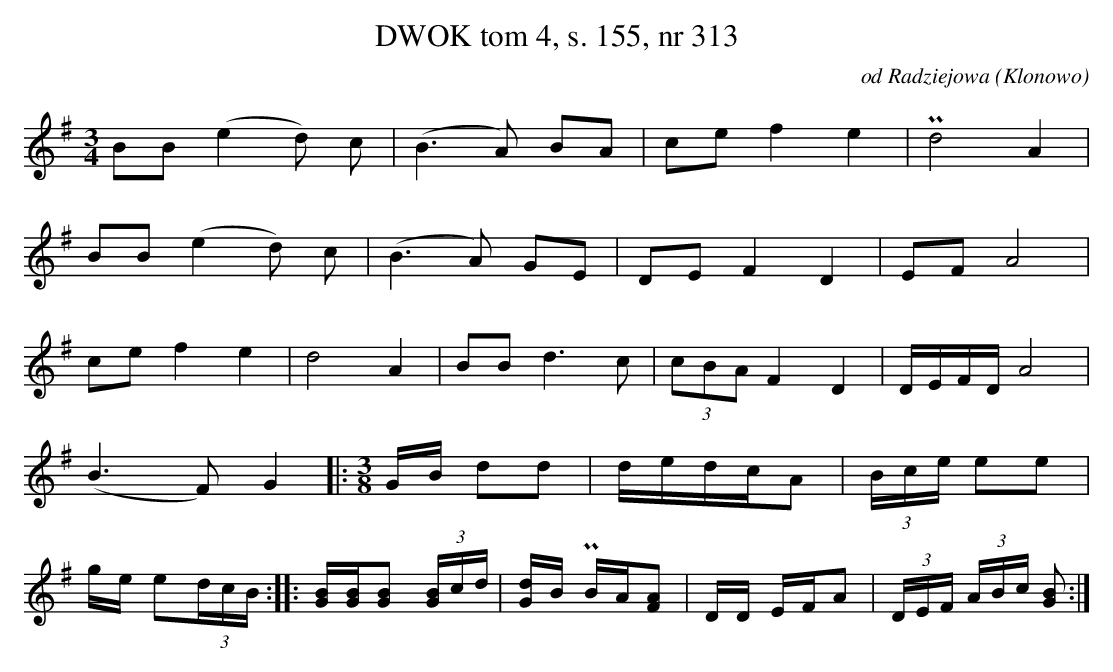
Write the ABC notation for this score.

X:1
T: DWOK tom 4, s. 155, nr 313
O: od Radziejowa (Klonowo)
L: 1/16
M: 3/4
K: G
B2B2 (e4d2) c2 | (B6A2) B2A2 | c2e2 f4 e4 |Pd8 A4 |
B2B2 (e4d2) c2 | (B6A2) G2E2 | D2E2 F4 D4 | E2F2 A8 |
c2e2 f4 e4 | d8 A4 | B2B2 d6 c2 | (3c2B2A2 F4 D4 | DEFD A8 |
(B6F2) G4 |: [M:3/8] GB d2d2 | dedcA2 | (3Bce e2e2 |
ge e2(3dcB :: [GB][GB][G2B2] (3[GB]cd | [Gd]B PBA[F2A2] | DD EFA2 | (3DEF (3ABc [G2B2]:|
